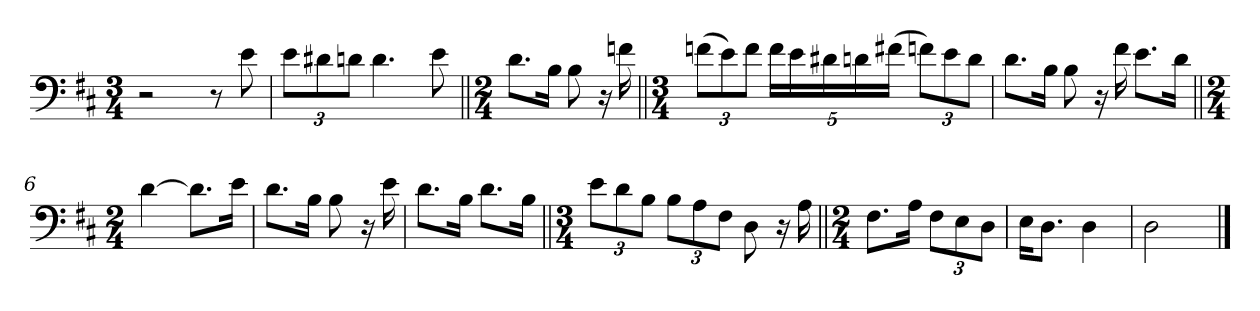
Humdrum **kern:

**kern
*part1
*staff1
*clefF4
*k[f#c#]
*M3/4
=1
2r
8r
8e\
=2
12e\L
12d#X\
12dn\J
4.d\
8e\
=3||
*M2/4
8.d\L
16B\Jk
8B\
16r
16fn\
=4||
*M3/4
(12fn\L
12e\)
12f\J
20f\LL
20e\
20d#X\
20dn\
(20f#X\JJ
12fn\L)
12e\
12d\J
=5
8.d\L
16B\Jk
8B\
16r
16f#\
8.e\L
16d\Jk
=6||
*M2/4
[4d\
8.d\L]
16e\Jk
=7
8.d\L
16B\Jk
8B\
16r
16e\
=8
8.d\L
16B\Jk
8.d\L
16B\Jk
=9||
*M3/4
12e\L
12d\
12B\J
12B\L
12A\
12F#\J
8D\
16r
16A\
=10||
*M2/4
8.F#\L
16A\Jk
12F#\L
12E\
12D\J
=11
16E\KL
8.D\J
4D\
=12
2D\
==
*-
